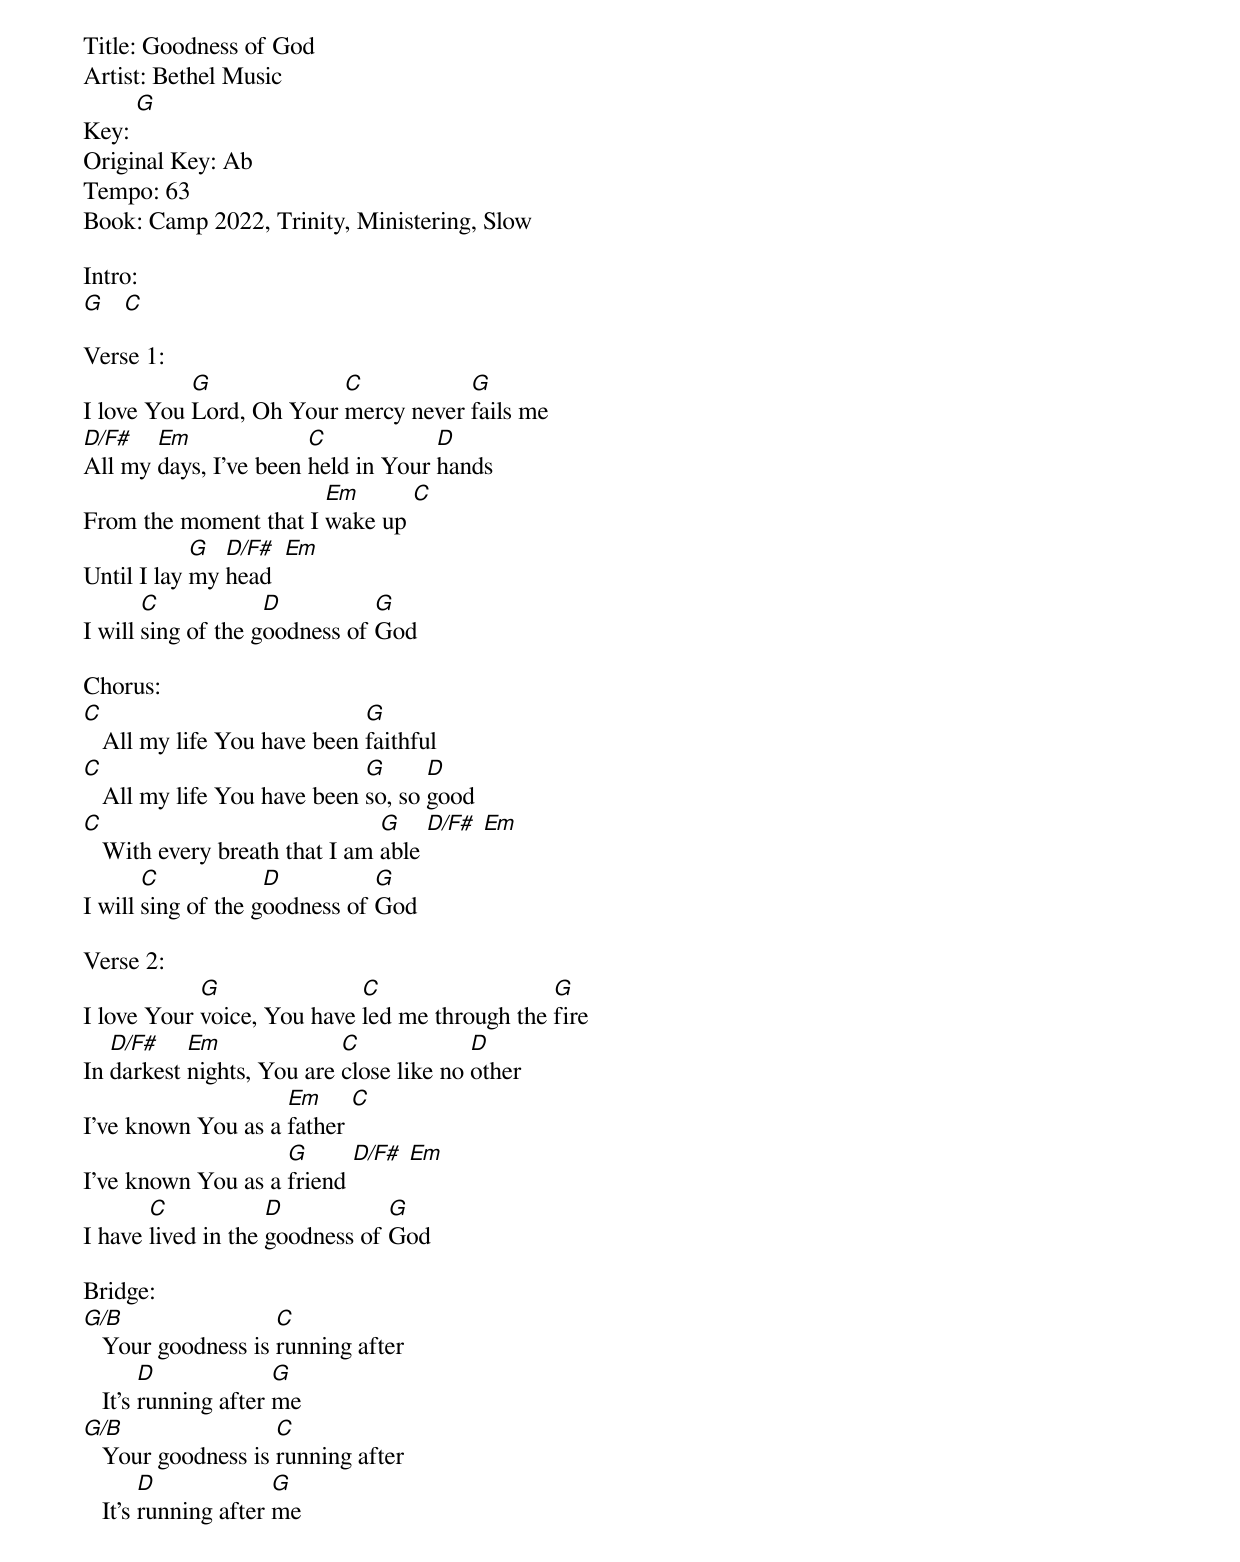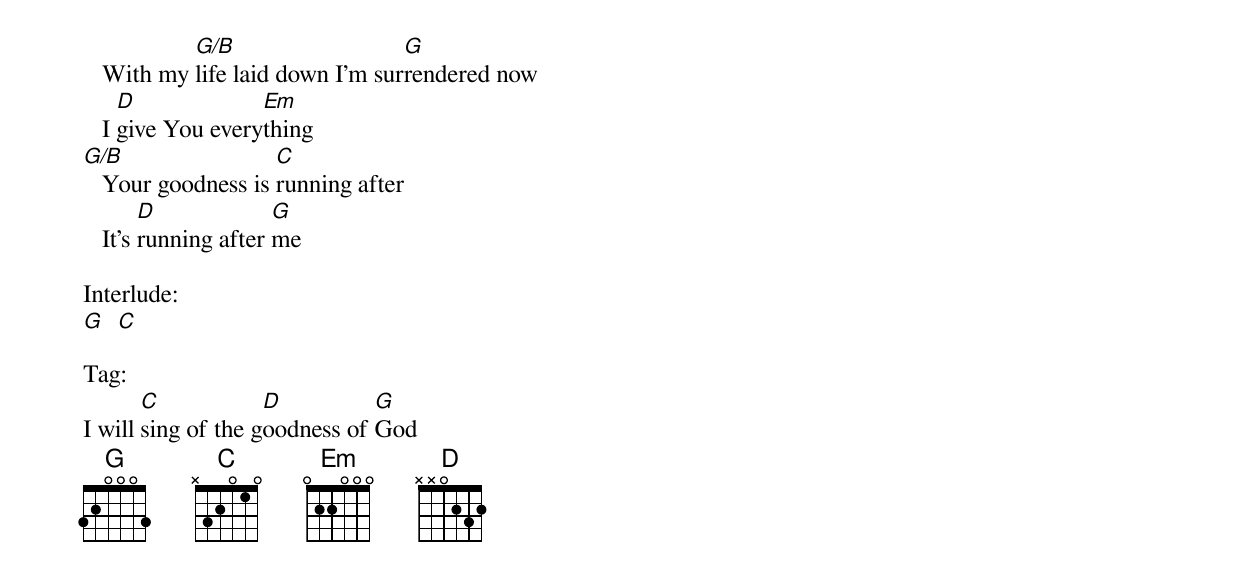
Title: Goodness of God
Artist: Bethel Music
Key: [G]
Original Key: Ab
Tempo: 63
Book: Camp 2022, Trinity, Ministering, Slow

Intro:
[G]   [C]

Verse 1:
I love You [G]Lord, Oh Your [C]mercy never [G]fails me
[D/F#]All my [Em]days, I've been [C]held in Your [D]hands
From the moment that I [Em]wake up [C]
Until I lay [G]my [D/F#]head  [Em]
I will [C]sing of the g[D]oodness of [G]God

Chorus:
[C]   All my life You have been [G]faithful
[C]   All my life You have been [G]so, so [D]good
[C]   With every breath that I am [G]able [D/F#] [Em]
I will [C]sing of the g[D]oodness of [G]God

Verse 2:
I love Your [G]voice, You have [C]led me through the [G]fire
In [D/F#]darkest [Em]nights, You are [C]close like no [D]other
I've known You as a [Em]father [C]
I've known You as a [G]friend [D/F#] [Em]
I have [C]lived in the [D]goodness of [G]God

Bridge:
[G/B]   Your goodness is [C]running after
   It's [D]running after [G]me
[G/B]   Your goodness is [C]running after
   It's [D]running after [G]me
   With my [G/B]life laid down I'm sur[G]rendered now
   I [D]give You every[Em]thing
[G/B]   Your goodness is [C]running after
   It's [D]running after [G]me

Interlude:
[G]  [C]

Tag:
I will [C]sing of the g[D]oodness of [G]God
